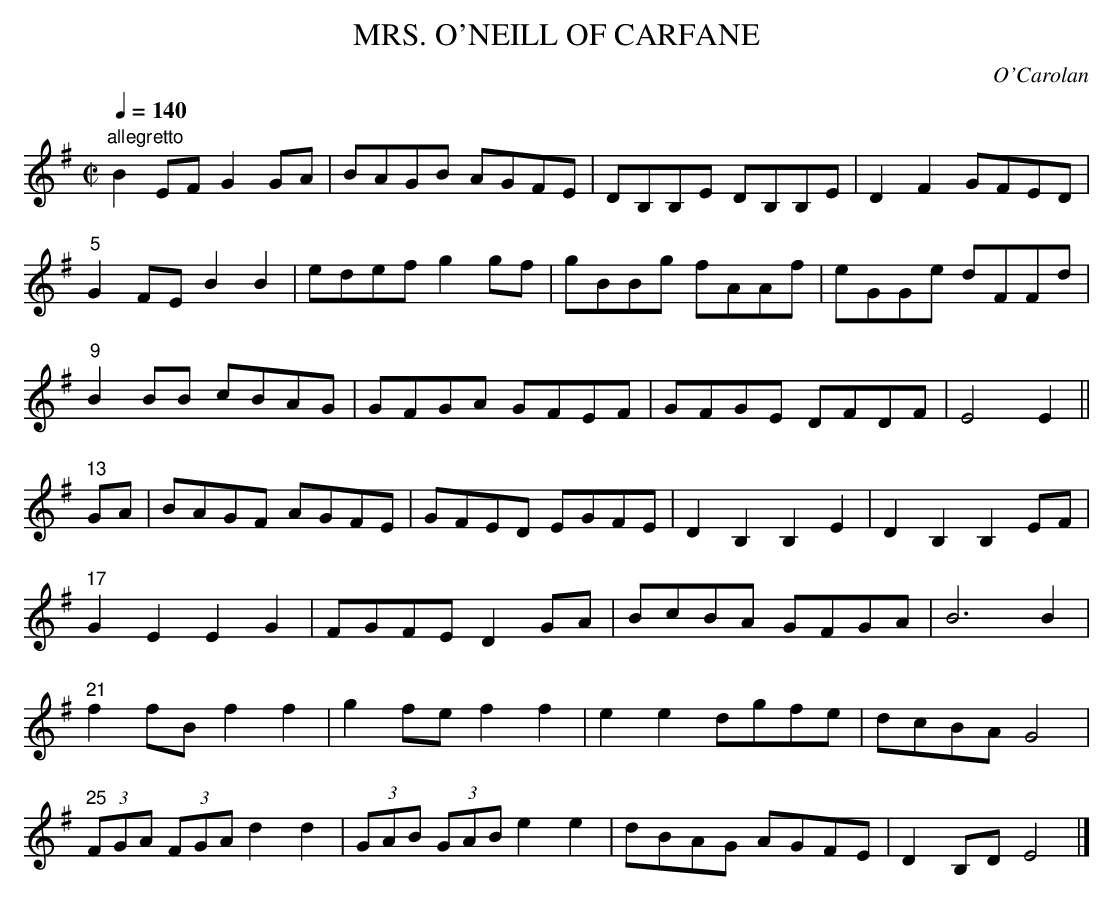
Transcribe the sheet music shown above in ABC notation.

X:1
T:MRS. O'NEILL OF CARFANE
C:O'Carolan
Q:1/4=140
M:C|
L:1/8
K:Em
"allegretto"
B2EF G2GA|BAGB AGFE|DB,B,E DB,B,E|D2F2 GFED|
"5"G2FE B2B2|edef g2gf|gBBg fAAf|eGGe dFFd|
"9"B2BB cBAG|GFGA GFEF|GFGE DFDF|E4 E2||
"13"GA|BAGF AGFE|GFED EGFE|D2B,2 B,2E2|D2B,2 B,2EF|
"17"G2E2 E2G2|FGFE D2GA|BcBA GFGA|B6 B2|
"21"f2fB f2f2|g2fe f2f2|e2e2 dgfe|dcBA G4|
"25"(3FGA (3FGA d2d2|(3GAB (3GAB e2e2|dBAG AGFE|\
D2B,D E4|]
